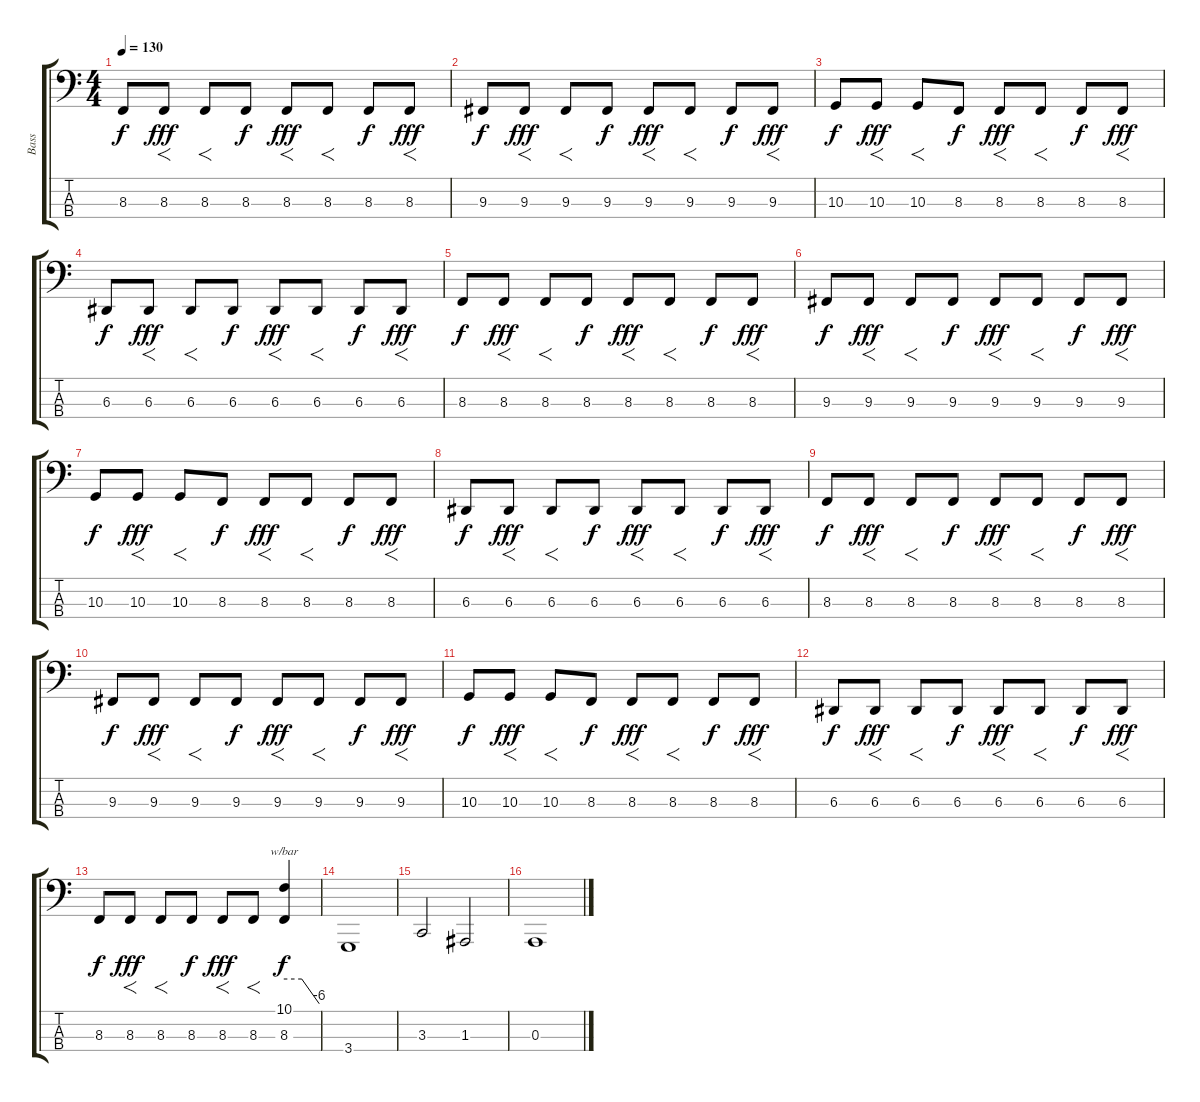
\track ("Bass" "Bass") {instrument lead2sawtooth}
\staff {score tabs}
\tuning (G2 D2 A1 E1) {hide}
\ts (4 4)
\tempo 130
\clef f4
\ks c
8.3.8{dy f} 8.3.8{f dy fff} 8.3.8{f} 8.3.8{dy f} 8.3.8{f dy fff} 8.3.8{f} 8.3.8{dy f} 8.3.8{f dy fff} |
9.3.8{dy f} 9.3.8{f dy fff} 9.3.8{f} 9.3.8{dy f} 9.3.8{f dy fff} 9.3.8{f} 9.3.8{dy f} 9.3.8{f dy fff} |
10.3.8{dy f} 10.3.8{f dy fff} 10.3.8{f} 8.3.8{dy f} 8.3.8{f dy fff} 8.3.8{f} 8.3.8{dy f} 8.3.8{f dy fff} |
6.3.8{dy f} 6.3.8{f dy fff} 6.3.8{f} 6.3.8{dy f} 6.3.8{f dy fff} 6.3.8{f} 6.3.8{dy f} 6.3.8{f dy fff} |
8.3.8{dy f} 8.3.8{f dy fff} 8.3.8{f} 8.3.8{dy f} 8.3.8{f dy fff} 8.3.8{f} 8.3.8{dy f} 8.3.8{f dy fff} |
9.3.8{dy f} 9.3.8{f dy fff} 9.3.8{f} 9.3.8{dy f} 9.3.8{f dy fff} 9.3.8{f} 9.3.8{dy f} 9.3.8{f dy fff} |
10.3.8{dy f} 10.3.8{f dy fff} 10.3.8{f} 8.3.8{dy f} 8.3.8{f dy fff} 8.3.8{f} 8.3.8{dy f} 8.3.8{f dy fff} |
6.3.8{dy f} 6.3.8{f dy fff} 6.3.8{f} 6.3.8{dy f} 6.3.8{f dy fff} 6.3.8{f} 6.3.8{dy f} 6.3.8{f dy fff} |
8.3.8{dy f} 8.3.8{f dy fff} 8.3.8{f} 8.3.8{dy f} 8.3.8{f dy fff} 8.3.8{f} 8.3.8{dy f} 8.3.8{f dy fff} |
9.3.8{dy f} 9.3.8{f dy fff} 9.3.8{f} 9.3.8{dy f} 9.3.8{f dy fff} 9.3.8{f} 9.3.8{dy f} 9.3.8{f dy fff} |
10.3.8{dy f} 10.3.8{f dy fff} 10.3.8{f} 8.3.8{dy f} 8.3.8{f dy fff} 8.3.8{f} 8.3.8{dy f} 8.3.8{f dy fff} |
6.3.8{dy f} 6.3.8{f dy fff} 6.3.8{f} 6.3.8{dy f} 6.3.8{f dy fff} 6.3.8{f} 6.3.8{dy f} 6.3.8{f dy fff} |
8.3.8{dy f} 8.3.8{f dy fff} 8.3.8{f} 8.3.8{dy f} 8.3.8{f dy fff} 8.3.8{f} (10.1 8.3).4{tbe (custom default 0 0 30 0 60 -24) dy f} |
3.4.1 |
3.3.2 1.3.2 |
0.3.1
